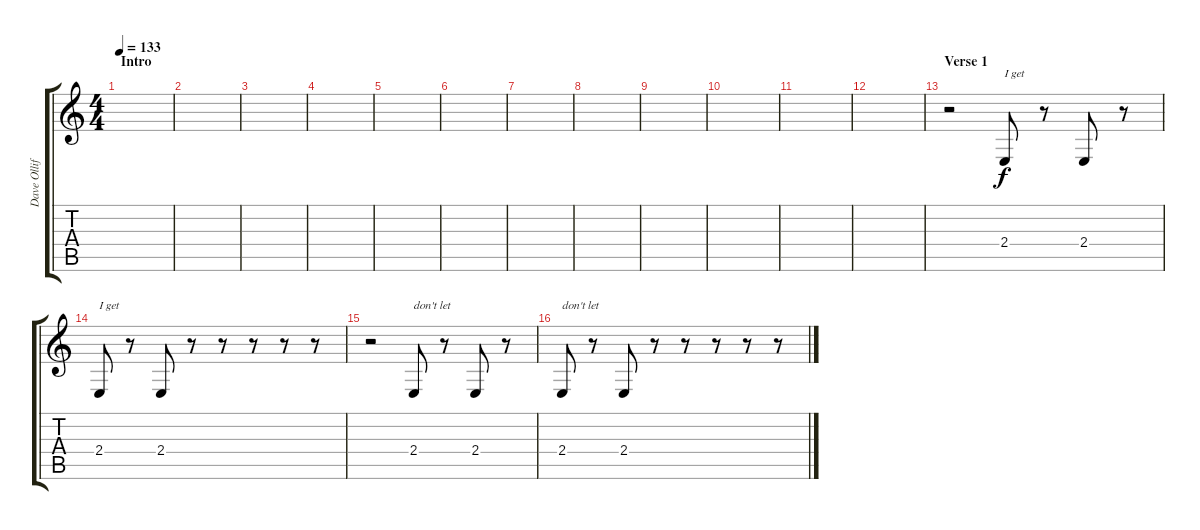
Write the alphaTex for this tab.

\track ("Dave Olliffe - Voice Background" "Dave Ollif") {instrument oboe}
\staff {score tabs}
\tuning (E4 B3 G3 D3 A2 E2) {hide}
\ts (4 4)
\section ("" "Intro")
\tempo 133
\clef g2
\ks c
|
|
|
|
|
|
|
|
|
|
|
|
\section ("" "Verse 1")
r.2 2.4.8{txt "I get"} r.8 2.4.8 r.8 |
2.4.8{txt "I get"} r.8 2.4.8 r.8 r.8 r.8 r.8 r.8 |
r.2 2.4.8{txt "don't let"} r.8 2.4.8 r.8 |
2.4.8{txt "don't let"} r.8 2.4.8 r.8 r.8 r.8 r.8 r.8
